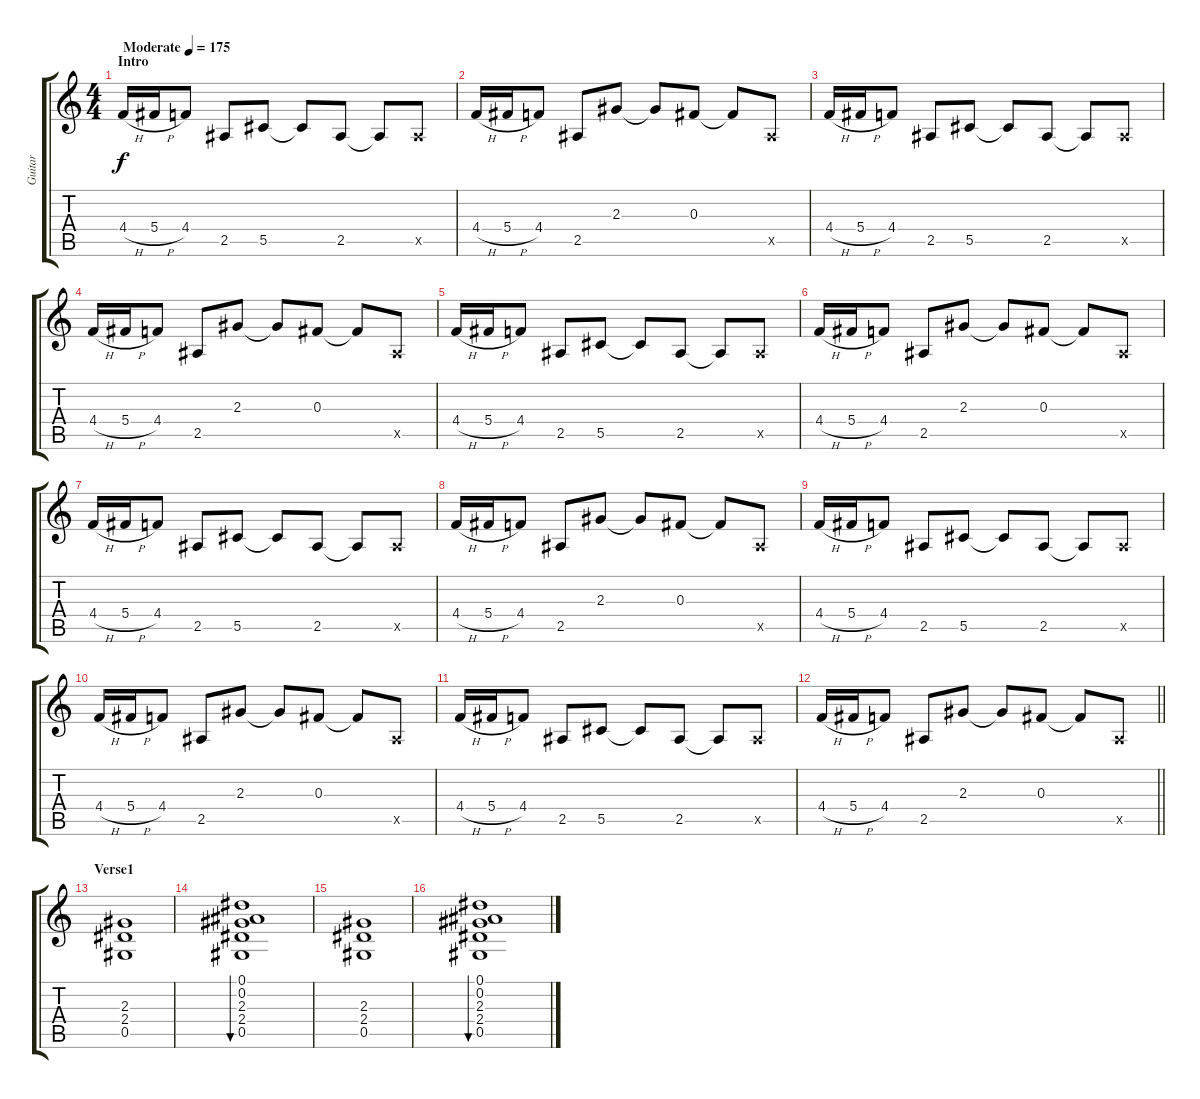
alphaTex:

\track ("Guitar" "Guitar") {instrument distortionguitar}
\staff {score tabs}
\tuning (Eb4 Bb3 Gb3 Db3 Ab2 Eb2) {hide}
\ts (4 4)
\section ("" "Intro")
\tempo (175 "Moderate")
\clef g2
\ks c
4.4{h}.16{dy f instrument distortionguitar} 5.4{h}.16 4.4.8 2.5.8 5.5.8 5.5{t}.8 2.5.8 2.5{t}.8 2.5{x}.8 |
4.4{h}.16 5.4{h}.16 4.4.8 2.5.8 2.3.8 2.3{t}.8 0.3.8 0.3{t}.8 2.5{x}.8 |
4.4{h}.16 5.4{h}.16 4.4.8 2.5.8 5.5.8 5.5{t}.8 2.5.8 2.5{t}.8 2.5{x}.8 |
4.4{h}.16 5.4{h}.16 4.4.8 2.5.8 2.3.8 2.3{t}.8 0.3.8 0.3{t}.8 2.5{x}.8 |
4.4{h}.16 5.4{h}.16 4.4.8 2.5.8 5.5.8 5.5{t}.8 2.5.8 2.5{t}.8 2.5{x}.8 |
4.4{h}.16 5.4{h}.16 4.4.8 2.5.8 2.3.8 2.3{t}.8 0.3.8 0.3{t}.8 2.5{x}.8 |
4.4{h}.16 5.4{h}.16 4.4.8 2.5.8 5.5.8 5.5{t}.8 2.5.8 2.5{t}.8 2.5{x}.8 |
4.4{h}.16 5.4{h}.16 4.4.8 2.5.8 2.3.8 2.3{t}.8 0.3.8 0.3{t}.8 2.5{x}.8 |
4.4{h}.16 5.4{h}.16 4.4.8 2.5.8 5.5.8 5.5{t}.8 2.5.8 2.5{t}.8 2.5{x}.8 |
4.4{h}.16 5.4{h}.16 4.4.8 2.5.8 2.3.8 2.3{t}.8 0.3.8 0.3{t}.8 2.5{x}.8 |
4.4{h}.16 5.4{h}.16 4.4.8 2.5.8 5.5.8 5.5{t}.8 2.5.8 2.5{t}.8 2.5{x}.8 |
\barLineRight lightlight
4.4{h}.16 5.4{h}.16 4.4.8 2.5.8 2.3.8 2.3{t}.8 0.3.8 0.3{t}.8 2.5{x}.8 |
\section ("" "Verse1")
(2.3 2.4 0.5).1 |
(0.1 0.2 2.3 2.4 0.5).1{bu 120} |
(2.3 2.4 0.5).1 |
(0.1 0.2 2.3 2.4 0.5).1{bu 120}
